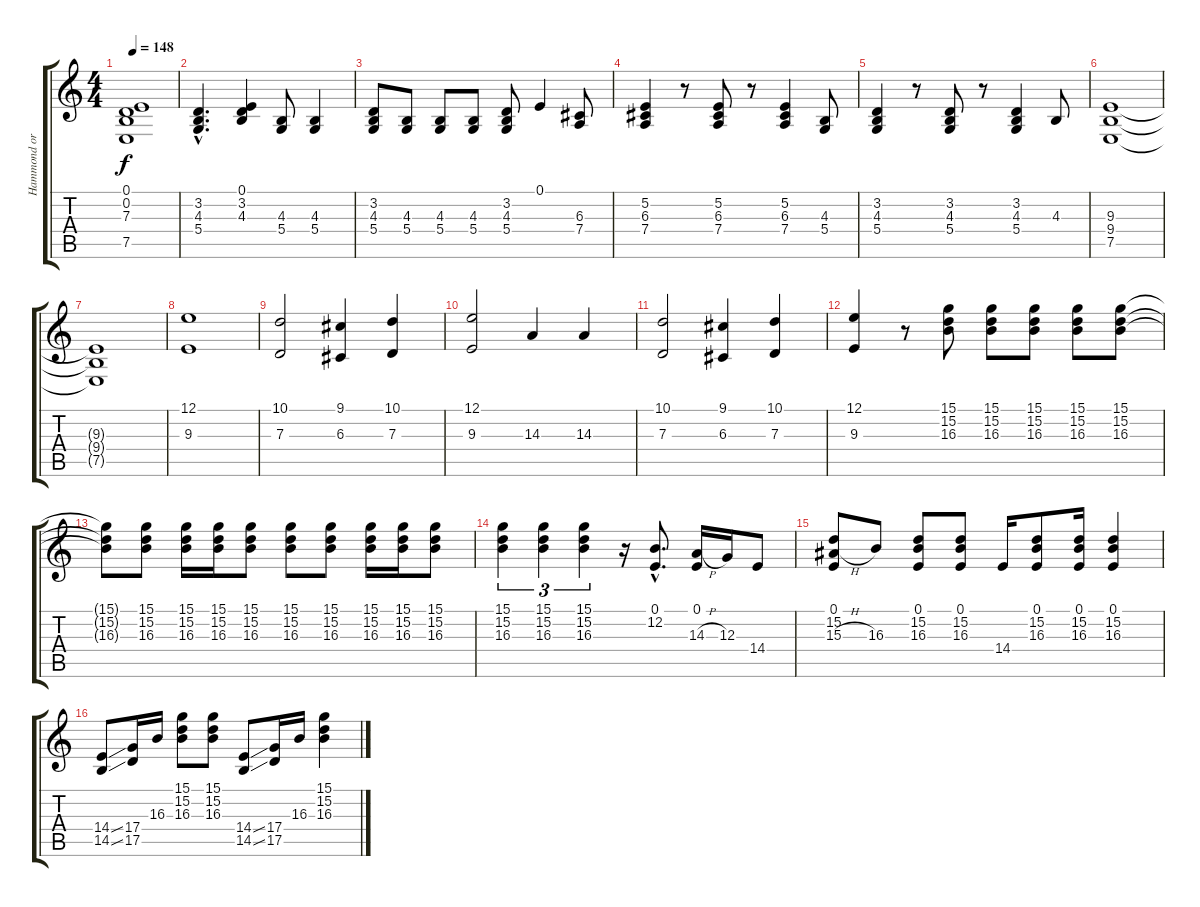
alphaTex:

\track ("Hammond organ arr. gtr" "Hammond or") {instrument drawbarorgan}
\staff {score tabs}
\tuning (E4 B3 G3 D3 A2 E2) {hide}
\ts (4 4)
\tempo 148
\clef g2
\ks c
(0.1 0.2 7.3 7.5).1{dy f} |
(3.2{hac} 4.3{hac} 5.4{hac}).4{d} (0.1 3.2 4.3).4 (4.3 5.4).8 (4.3 5.4).4 |
(3.2 4.3 5.4).8 (4.3 5.4).8 (4.3 5.4).8 (4.3 5.4).8 (3.2 4.3 5.4).8 0.1.4 (6.3 7.4).8 |
(5.2 6.3 7.4).4 r.8 (5.2 6.3 7.4).8 r.8 (5.2 6.3 7.4).4 (4.3 5.4).8 |
(3.2 4.3 5.4).4 r.8 (3.2 4.3 5.4).8 r.8 (3.2 4.3 5.4).4 4.3.8 |
(9.3 9.4 7.5).1 |
(9.3{t} 9.4{t} 7.5{t}).1 |
(12.1 9.3).1 |
(10.1 7.3).2 (9.1 6.3).4 (10.1 7.3).4 |
(12.1 9.3).2 14.3.4 14.3.4 |
(10.1 7.3).2 (9.1 6.3).4 (10.1 7.3).4 |
(12.1 9.3).4 r.8 (15.1 15.2 16.3).8 (15.1 15.2 16.3).8 (15.1 15.2 16.3).8 (15.1 15.2 16.3).8 (15.1 15.2 16.3).8 |
(15.1{t} 15.2{t} 16.3{t}).8 (15.1 15.2 16.3).8 (15.1 15.2 16.3).16 (15.1 15.2 16.3).16 (15.1 15.2 16.3).8 (15.1 15.2 16.3).8 (15.1 15.2 16.3).8 (15.1 15.2 16.3).16 (15.1 15.2 16.3).16 (15.1 15.2 16.3).8 |
(15.1 15.2 16.3).4{tu (3 2)} (15.1 15.2 16.3).4{tu (3 2)} (15.1 15.2 16.3).4{tu (3 2)} r.16 (0.1{hac} 12.2{hac}).8{d} (0.1 14.3{h}).16 12.3.16 14.4.8 |
(0.1 15.2 15.3{h}).8 16.3.8 (0.1 15.2 16.3).8 (0.1 15.2 16.3).8 14.4.16 (0.1 15.2 16.3).8 (0.1 15.2 16.3).16 (0.1 15.2 16.3).4 |
(14.4{ss} 14.5{ss}).8 (17.4 17.5).16 16.3.16 (15.1 15.2 16.3).8 (15.1 15.2 16.3).8 (14.4{ss} 14.5{ss}).8 (17.4 17.5).16 16.3.16 (15.1 15.2 16.3).4
